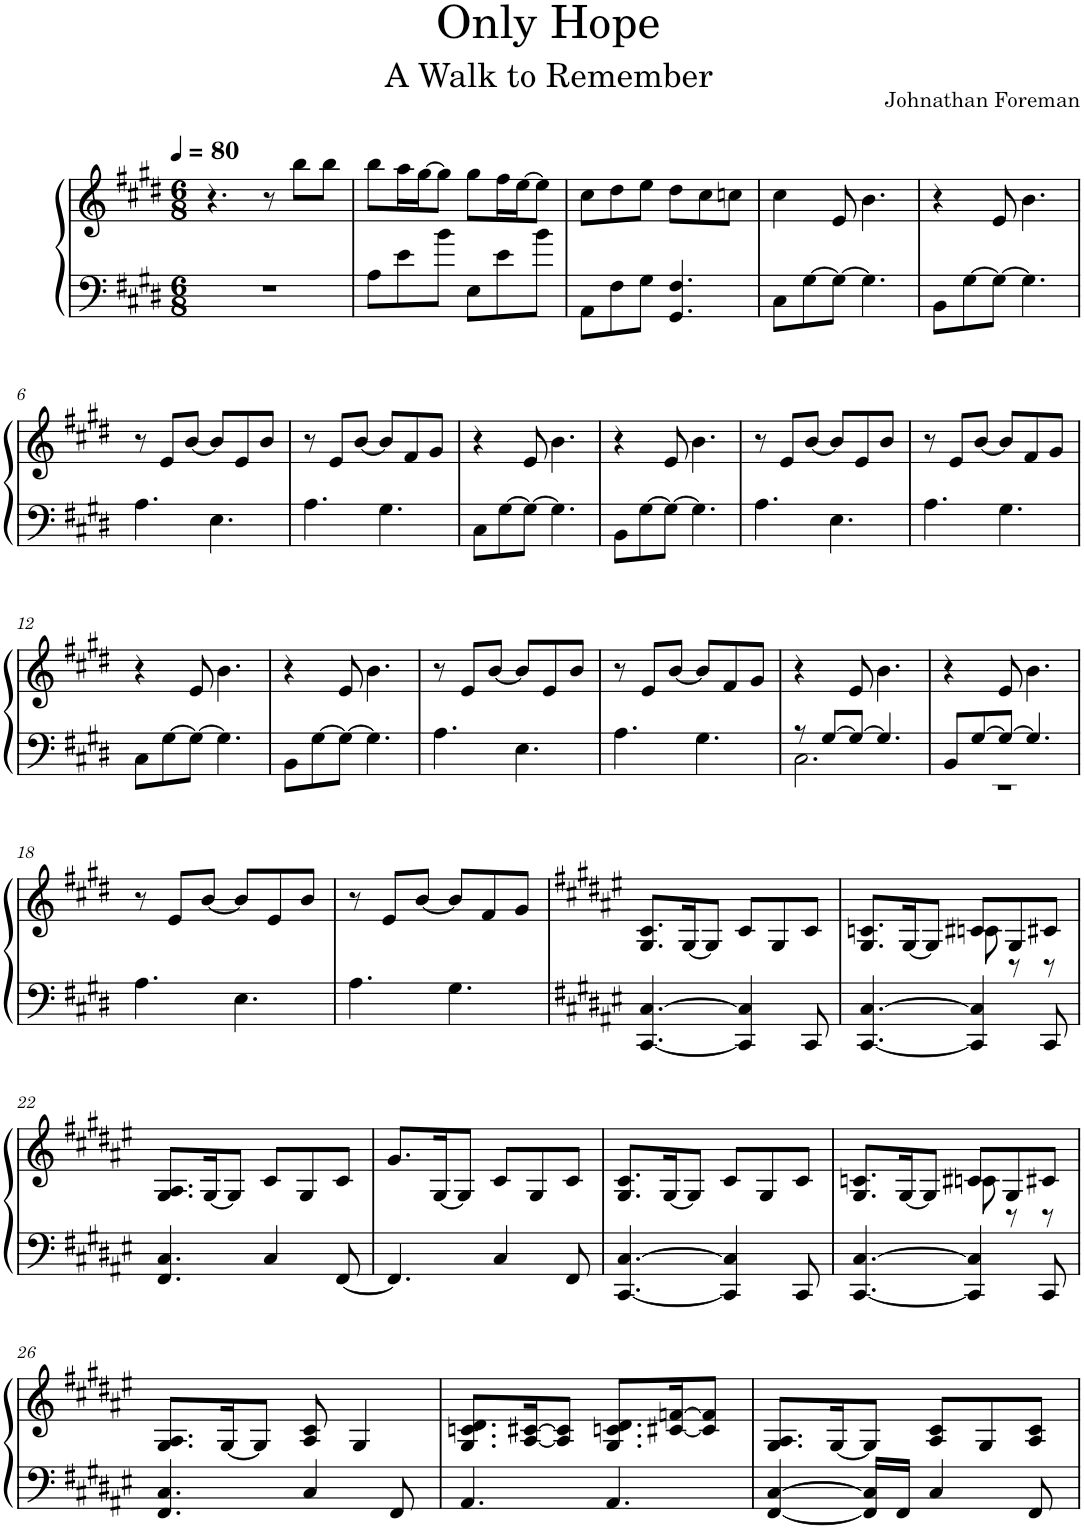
**kern	**kern
*part1	*part1
*staff2	*staff1
*I"Piano	*
*I'Pno.	*
*clefF4	*clefG2
*k[f#c#g#d#]	*k[f#c#g#d#]
*M6/8	*M6/8
*MM80	*MM80
=1	=1
2.r	4.r
.	8r
.	8bb\L
.	8bb\J
=2	=2
8A\L	8bb\L
8e\	16aa\L
.	[16gg#\J
8b\J	8gg#\J]
8E\L	8gg#\L
8e\	16ff#\L
.	[16ee\J
8b\J	8ee\J]
=3	=3
8AA\L	8cc#\L
8F#\	8dd#\
8G#\J	8ee\J
4.GG#/ 4.F#/	8dd#\L
.	8cc#\
.	8ccn\J
=4	=4
8C#\L	4cc#\
[8G#\	.
8G#\J_	8e/
4.G#\]	4.b\
=5	=5
8BB\L	4r
[8G#\	.
8G#\J_	8e/
4.G#\]	4.b\
!!LO:LB:g=z
=6	=6
4.A\	8r
.	8e/L
.	[8b/J
4.E\	8b/L]
.	8e/
.	8b/J
=7	=7
4.A\	8r
.	8e/L
.	[8b/J
4.G#\	8b/L]
.	8f#/
.	8g#/J
=8	=8
8C#\L	4r
[8G#\	.
8G#\J_	8e/
4.G#\]	4.b\
=9	=9
8BB\L	4r
[8G#\	.
8G#\J_	8e/
4.G#\]	4.b\
=10	=10
4.A\	8r
.	8e/L
.	[8b/J
4.E\	8b/L]
.	8e/
.	8b/J
=11	=11
4.A\	8r
.	8e/L
.	[8b/J
4.G#\	8b/L]
.	8f#/
.	8g#/J
!!LO:LB:g=z
=12	=12
8C#\L	4r
[8G#\	.
8G#\J_	8e/
4.G#\]	4.b\
=13	=13
8BB\L	4r
[8G#\	.
8G#\J_	8e/
4.G#\]	4.b\
=14	=14
4.A\	8r
.	8e/L
.	[8b/J
4.E\	8b/L]
.	8e/
.	8b/J
=15	=15
4.A\	8r
.	8e/L
.	[8b/J
4.G#\	8b/L]
.	8f#/
.	8g#/J
=16	=16
*^	*
8r	2.C#\	4r
[8G#/L	.	.
8G#/J_	.	8e/
4.G#/]	.	4.b\
=17	=17	=17
8BB/L	2.r	4r
[8G#/	.	.
8G#/J_	.	8e/
4.G#/]	.	4.b\
*v	*v	*
!!LO:LB:g=z
=18	=18
4.A\	8r
.	8e/L
.	[8b/J
4.E\	8b/L]
.	8e/
.	8b/J
=19	=19
4.A\	8r
.	8e/L
.	[8b/J
4.G#\	8b/L]
.	8f#/
.	8g#/J
=20	=20
*k[f#c#g#d#a#e#]	*k[f#c#g#d#a#e#]
[4.CC#/ [4.C#/	8.G#/ 8.c#/L
.	[16G#/K
.	8G#/J]
4CC#/] 4C#/]	8c#/L
.	8G#/
8CC#/	8c#/J
=21	=21
*	*^
[4.CC#/ [4.C#/	8.G#/ 8.cn/L	4.ryy
.	[16G#/K	.
.	8G#/J]	.
4CC#/] 4C#/]	8c#X/L	8cn\
.	8G#/	8r
8CC#/	8c#X/J	8r
*	*v	*v
!!LO:LB:g=z
=22	=22
4.FF#/ 4.C#/	8.G#/ 8.A#/L
.	[16G#/K
.	8G#/J]
4C#/	8c#/L
.	8G#/
[8FF#/	8c#/J
=23	=23
4.FF#/]	8.g#/L
.	[16G#/K
.	8G#/J]
4C#/	8c#/L
.	8G#/
8FF#/	8c#/J
=24	=24
[4.CC#/ [4.C#/	8.G#/ 8.c#/L
.	[16G#/K
.	8G#/J]
4CC#/] 4C#/]	8c#/L
.	8G#/
8CC#/	8c#/J
=25	=25
*	*^
[4.CC#/ [4.C#/	8.G#/ 8.cn/L	4.ryy
.	[16G#/K	.
.	8G#/J]	.
4CC#/] 4C#/]	8c#X/L	8cn\
.	8G#/	8r
8CC#/	8c#X/J	8r
*	*v	*v
!!LO:LB:g=z
=26	=26
4.FF#/ 4.C#/	8.G#/ 8.A#/L
.	[16G#/K
.	8G#/J]
4C#/	8A#/ 8c#/
.	4G#/
8FF#/	.
=27	=27
4.AA#/	8.G#/ 8.cn/ 8.d#/L
.	[16A#/ [16c#X/K
.	8A#/] 8c#/]J
4.AA#/	8.G#/ 8.cn/ 8.d#/L
.	[16c#X/ [16fn/K
.	8c#/] 8f/]J
=28	=28
[4FF#/ [4C#/	8.G#/ 8.A#/L
.	[16G#/K
16FF#/] 16C#/]LL	8G#/J]
16FF#/JJ	.
4C#/	8A#/ 8c#/L
.	8G#/
8FF#/	8A#/ 8c#/J
=	=
*-	*-
